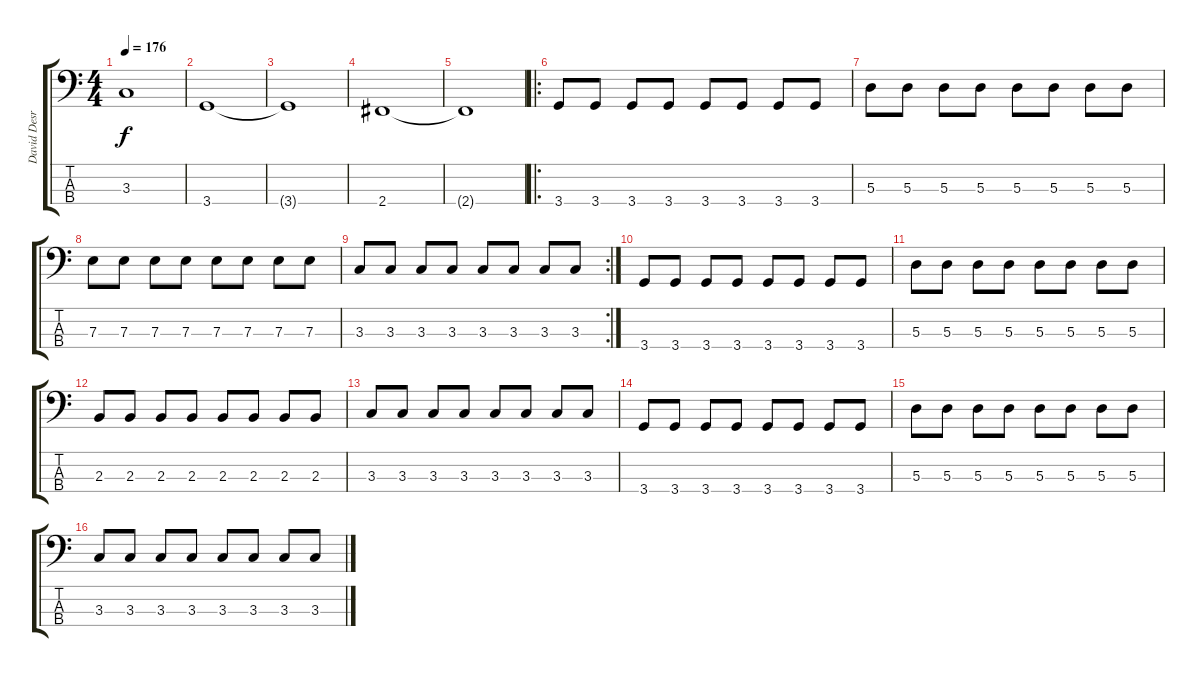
\track ("David Desrosiers (Bass)" "David Desr") {instrument electricbasspick}
\staff {score tabs}
\tuning (G2 D2 A1 E1) {hide}
\ts (4 4)
\tempo 176
\clef f4
\ks c
3.3{t}.1{dy f} |
3.4.1 |
3.4{t}.1 |
2.4.1 |
2.4{t}.1 |
\ro
3.4.8 3.4.8 3.4.8 3.4.8 3.4.8 3.4.8 3.4.8 3.4.8 |
5.3.8 5.3.8 5.3.8 5.3.8 5.3.8 5.3.8 5.3.8 5.3.8 |
7.3.8 7.3.8 7.3.8 7.3.8 7.3.8 7.3.8 7.3.8 7.3.8 |
\rc 2
3.3.8 3.3.8 3.3.8 3.3.8 3.3.8 3.3.8 3.3.8 3.3.8 |
3.4.8 3.4.8 3.4.8 3.4.8 3.4.8 3.4.8 3.4.8 3.4.8 |
5.3.8 5.3.8 5.3.8 5.3.8 5.3.8 5.3.8 5.3.8 5.3.8 |
2.3.8 2.3.8 2.3.8 2.3.8 2.3.8 2.3.8 2.3.8 2.3.8 |
3.3.8 3.3.8 3.3.8 3.3.8 3.3.8 3.3.8 3.3.8 3.3.8 |
3.4.8 3.4.8 3.4.8 3.4.8 3.4.8 3.4.8 3.4.8 3.4.8 |
5.3.8 5.3.8 5.3.8 5.3.8 5.3.8 5.3.8 5.3.8 5.3.8 |
3.3.8 3.3.8 3.3.8 3.3.8 3.3.8 3.3.8 3.3.8 3.3.8
